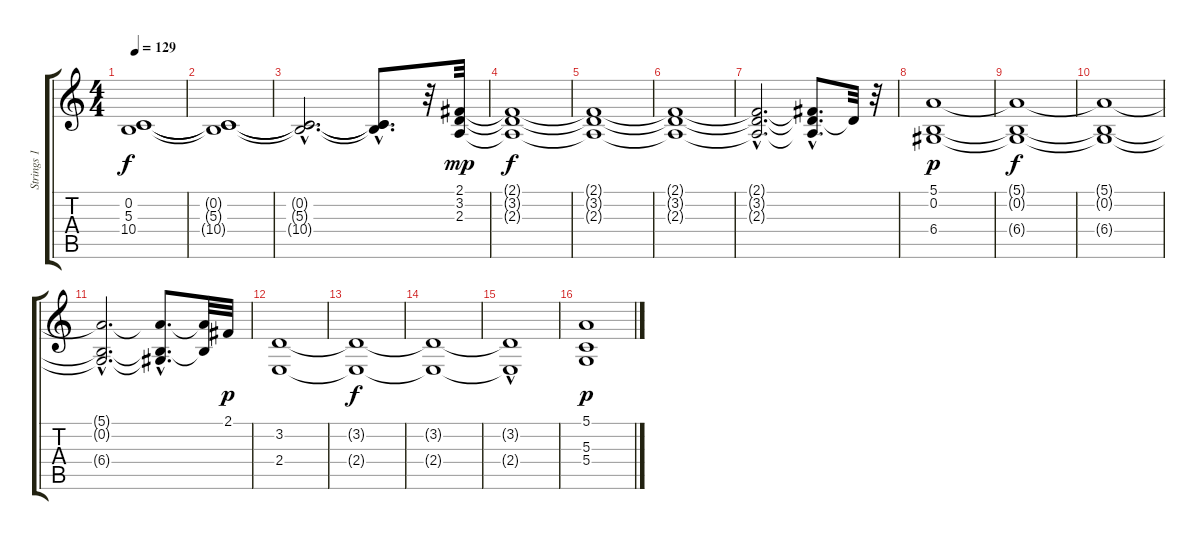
\track ("Strings 1" "Strings 1") {instrument stringensemble1}
\staff {score tabs}
\tuning (E4 B3 G3 D3 A2 E2) {hide}
\ts (4 4)
\tempo 129
\clef g2
\ks c
(0.2{t} 5.3{t} 10.4{t}).1{dy f} |
(0.2{t} 5.3{t} 10.4{t}).1 |
(0.2{hac t} 5.3{hac t} 10.4{hac t}).2{d} (0.2{t} 5.3{t} 10.4{hac t}).8{d} r.32 (2.1 3.2 2.3).32{dy mp} |
(2.1{t} 3.2{t} 2.3{t}).1{dy f} |
(2.1{t} 3.2{t} 2.3{t}).1 |
(2.1{t} 3.2{t} 2.3{t}).1 |
(2.1{hac t} 3.2{hac t} 2.3{hac t}).2{d} (2.1{hac t} 3.2{hac t} 2.3{t}).8{d} 3.2{t}.32 r.32 |
(5.1 0.2 6.4).1{dy p} |
(5.1{t} 0.2{t} 6.4{t}).1{dy f} |
(5.1{t} 0.2{t} 6.4{t}).1 |
(5.1{hac t} 0.2{hac t} 6.4{hac t}).2{d} (5.1{hac t} 0.2{hac t} 6.4{t}).8{d} (5.1{t} 0.2{t}).32 2.1.32{dy p} |
(3.2 2.4).1 |
(3.2{t} 2.4{t}).1{dy f} |
(3.2{t} 2.4{t}).1 |
(3.2{t} 2.4{hac t}).1 |
(5.1 5.3 5.4).1{dy p}
